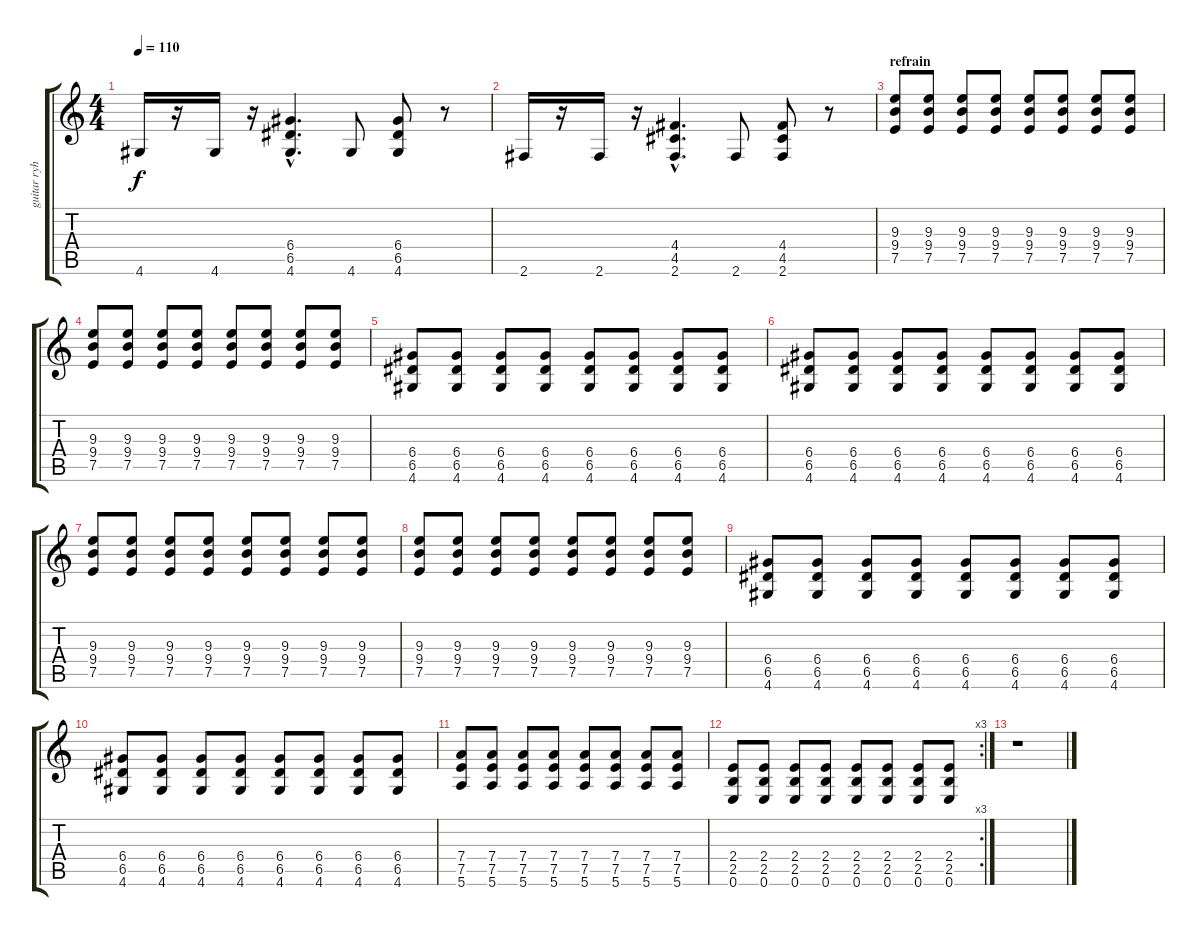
\track ("guitar ryhtmique" "guitar ryh") {instrument distortionguitar}
\staff {score tabs}
\tuning (E4 B3 G3 D3 A2 E2) {hide}
\ts (4 4)
\tempo 110
\clef g2
\ks c
4.6.16{dy f} r.16 4.6.16 r.16 (6.4{hac} 6.5{hac} 4.6{hac}).4{d} 4.6.8 (6.4 6.5 4.6).8 r.8 |
2.6.16 r.16 2.6.16 r.16 (4.4{hac} 4.5{hac} 2.6{hac}).4{d} 2.6.8 (4.4 4.5 2.6).8 r.8 |
\section ("" "refrain")
(9.3 9.4 7.5).8 (9.3 9.4 7.5).8 (9.3 9.4 7.5).8 (9.3 9.4 7.5).8 (9.3 9.4 7.5).8 (9.3 9.4 7.5).8 (9.3 9.4 7.5).8 (9.3 9.4 7.5).8 |
(9.3 9.4 7.5).8 (9.3 9.4 7.5).8 (9.3 9.4 7.5).8 (9.3 9.4 7.5).8 (9.3 9.4 7.5).8 (9.3 9.4 7.5).8 (9.3 9.4 7.5).8 (9.3 9.4 7.5).8 |
(6.4 6.5 4.6).8 (6.4 6.5 4.6).8 (6.4 6.5 4.6).8 (6.4 6.5 4.6).8 (6.4 6.5 4.6).8 (6.4 6.5 4.6).8 (6.4 6.5 4.6).8 (6.4 6.5 4.6).8 |
(6.4 6.5 4.6).8 (6.4 6.5 4.6).8 (6.4 6.5 4.6).8 (6.4 6.5 4.6).8 (6.4 6.5 4.6).8 (6.4 6.5 4.6).8 (6.4 6.5 4.6).8 (6.4 6.5 4.6).8 |
(9.3 9.4 7.5).8 (9.3 9.4 7.5).8 (9.3 9.4 7.5).8 (9.3 9.4 7.5).8 (9.3 9.4 7.5).8 (9.3 9.4 7.5).8 (9.3 9.4 7.5).8 (9.3 9.4 7.5).8 |
(9.3 9.4 7.5).8 (9.3 9.4 7.5).8 (9.3 9.4 7.5).8 (9.3 9.4 7.5).8 (9.3 9.4 7.5).8 (9.3 9.4 7.5).8 (9.3 9.4 7.5).8 (9.3 9.4 7.5).8 |
(6.4 6.5 4.6).8 (6.4 6.5 4.6).8 (6.4 6.5 4.6).8 (6.4 6.5 4.6).8 (6.4 6.5 4.6).8 (6.4 6.5 4.6).8 (6.4 6.5 4.6).8 (6.4 6.5 4.6).8 |
(6.4 6.5 4.6).8 (6.4 6.5 4.6).8 (6.4 6.5 4.6).8 (6.4 6.5 4.6).8 (6.4 6.5 4.6).8 (6.4 6.5 4.6).8 (6.4 6.5 4.6).8 (6.4 6.5 4.6).8 |
(7.4 7.5 5.6).8 (7.4 7.5 5.6).8 (7.4 7.5 5.6).8 (7.4 7.5 5.6).8 (7.4 7.5 5.6).8 (7.4 7.5 5.6).8 (7.4 7.5 5.6).8 (7.4 7.5 5.6).8 |
\rc 3
(2.4 2.5 0.6).8 (2.4 2.5 0.6).8 (2.4 2.5 0.6).8 (2.4 2.5 0.6).8 (2.4 2.5 0.6).8 (2.4 2.5 0.6).8 (2.4 2.5 0.6).8 (2.4 2.5 0.6).8 |
r.1
